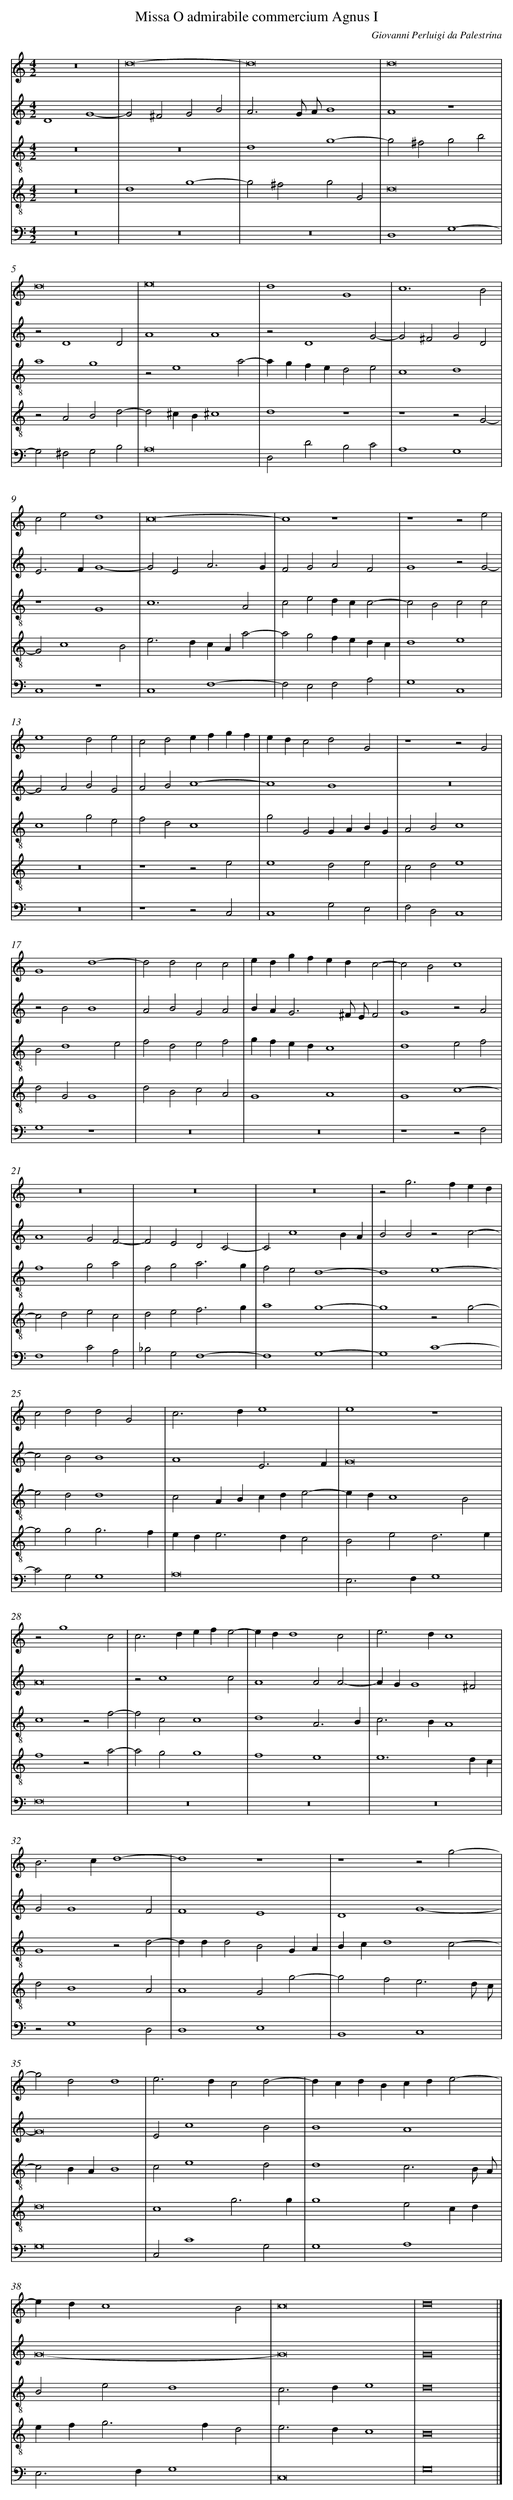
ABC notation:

X:1
T: Missa O admirabile commercium Agnus I
C: Giovanni Perluigi da Palestrina
L: 1/4
M: 4/2
V: 1 clef=treble
V: 2 clef=treble
V: 3 clef=treble-8
V: 4 clef=treble-8
V: 5 clef=bass
K: C
[V:1] z8 |
[V:2] D4G4- |
[V:3] z8 |
[V:4] z8 |
[V:5] z8 |
[V:1] d8- |
[V:2] G2^F2G2B2 |
[V:3] z8 |
[V:4] d4g4- |
[V:5] z8 |
[V:1] d8 |
[V:2] A3G/ A/B4 |
[V:3] d4g4- |
[V:4] g2^f2g2G2 |
[V:5] z8 |
[V:1] d8 |
[V:2] A4z4 |
[V:3] g2^f2g2b2 |
[V:4] d8 |
[V:5] D,4G,4- |
[V:1] d8 |
[V:2] z2D4D2 |
[V:3] a4g4 |
[V:4] z2A2B2d2- |
[V:5] G,2^F,2G,2B,2 |
[V:1] e8 |
[V:2] A4A4 |
[V:3] z2e4a2- |
[V:4] d2^cB^c4 |
[V:5] A,8 |
[V:1] d4G4 |
[V:2] z2D4G2- |
[V:3] agfed2e2 |
[V:4] d4z4 |
[V:5] D,2D2B,2C2 |
[V:1] c6B2 |
[V:2] G2^F2G2D2 |
[V:3] c4d4 |
[V:4] z4z2G2- |
[V:5] A,4G,4 |
[V:1] c2e2d4 |
[V:2] E2>F2G4- |
[V:3] z4G4 |
[V:4] G2c4B2 |
[V:5] C,4z4 |
[V:1] c8- |
[V:2] G2E2A3G |
[V:3] c6A2 |
[V:4] e2>d2cAa2- |
[V:5] C,4F,4- |
[V:1] c4z4 |
[V:2] F2G2A2F2 |
[V:3] c2e2dcc2- |
[V:4] a2g2fedc |
[V:5] F,2E,2F,2A,2 |
[V:1] z4z2e2 |
[V:2] G4z2G2- |
[V:3] c2B2c2c2 |
[V:4] d4e4 |
[V:5] G,4C,4 |
[V:1] e4d2e2 |
[V:2] G2A2B2G2 |
[V:3] c4g2e2 |
[V:4] z8 |
[V:5] z8 |
[V:1] c2d2efgf |
[V:2] A2B2c4- |
[V:3] f2d2c4 |
[V:4] z4z2e2 |
[V:5] z4z2C,2 |
[V:1] edc2d2G2 |
[V:2] c4B4 |
[V:3] g2G2GABG |
[V:4] e4d2e2 |
[V:5] C,4G,2E,2 |
[V:1] z4z2G2 |
[V:2] z8 |
[V:3] A2B2c4 |
[V:4] c2d2e4 |
[V:5] F,2D,2C,4 |
[V:1] G4d4- |
[V:2] z2B2B4 |
[V:3] B2d4e2 |
[V:4] d2G2G4 |
[V:5] G,4z4 |
[V:1] d2d2c2c2 |
[V:2] A2B2G2A2 |
[V:3] f2d2e2f2 |
[V:4] d2B2c2A2 |
[V:5] z8 |
[V:1] edgfedc2- |
[V:2] BA2<G2^F/ E/F2 |
[V:3] gfedc4 |
[V:4] G4A4 |
[V:5] z8 |
[V:1] c2B2c4 |
[V:2] G4z2A2 |
[V:3] d4e2f2 |
[V:4] G4c4- |
[V:5] z4z2F,2 |
[V:1] z8 |
[V:2] A4G2F2- |
[V:3] f4g2a2 |
[V:4] c2d2e2c2 |
[V:5] F,4C2A,2 |
[V:1] z8 |
[V:2] F2E2D2C2- |
[V:3] f2g2a3g |
[V:4] d2e2f3g |
[V:5] _B,2G,2F,4- |
[V:1] z8 |
[V:2] C2c4BA |
[V:3] f2e2d4- |
[V:4] a4g4- |
[V:5] F,4G,4- |
[V:1] z2g2>f2ed |
[V:2] B2B2z2c2- |
[V:3] d4e4- |
[V:4] g4z2g2- |
[V:5] G,4C4- |
[V:1] c2d2d2G2 |
[V:2] c2B2B4 |
[V:3] e2d2d4 |
[V:4] g2g2g3f |
[V:5] C2G,2G,4 |
[V:1] c2>d2e4 |
[V:2] A4E3F |
[V:3] c2ABcde2- |
[V:4] ed2<e2dc2 |
[V:5] A,8 |
[V:1] e4z4 |
[V:2] G8 |
[V:3] edc4B2 |
[V:4] B2e2d3e |
[V:5] E,2>F,2G,4 |
[V:1] z2g4c2 |
[V:2] A8 |
[V:3] c4z2f2- |
[V:4] f4z2a2- |
[V:5] F,8 |
[V:1] c2>d2efe2- |
[V:2] z2c4c2 |
[V:3] f2c2c4 |
[V:4] a2g2g4 |
[V:5] z8 |
[V:1] edd4c2 |
[V:2] A4A2A2- |
[V:3] d4A3B |
[V:4] f4e4 |
[V:5] z8 |
[V:1] e2>d2c4 |
[V:2] AGG4^F2 |
[V:3] c2>B2A4 |
[V:4] e6dc |
[V:5] z8 |
[V:1] B2>c2d4- |
[V:2] G2G4F2 |
[V:3] G4z2d2- |
[V:4] d2B4A2 |
[V:5] z2G,4D,2 |
[V:1] d4z4 |
[V:2] F4E4 |
[V:3] ddd2B2GA |
[V:4] A4G2g2- |
[V:5] D,4E,4 |
[V:1] z4z2g2- |
[V:2] D4G4- |
[V:3] Bcd4c2- |
[V:4] g2f2e3d/ c/ |
[V:5] B,,4C,4 |
[V:1] g2d2d4 |
[V:2] G8 |
[V:3] c2BAB4 |
[V:4] d8 |
[V:5] G,8 |
[V:1] e2>d2c2d2- |
[V:2] E2c4B2 |
[V:3] c2e4d2 |
[V:4] c4g3g |
[V:5] C,2C4G,2 |
[V:1] dcdBcde2- |
[V:2] B4A4 |
[V:3] d4c3B/ A/ |
[V:4] g4e2cd |
[V:5] G,4A,4 |
[V:1] edc4B2 |
[V:2] G8- |
[V:3] B2e2d4 |
[V:4] ef2<g2fd2 |
[V:5] E,2>F,2G,4 |
[V:1] c8 |
[V:2] G8 |
[V:3] c2>d2e4 |
[V:4] e2>d2c4 |
[V:5] C,8 |
[V:1] d8 |]
[V:2] G8 |]
[V:3] d8 |]
[V:4] B8 |]
[V:5] G,8 |]
